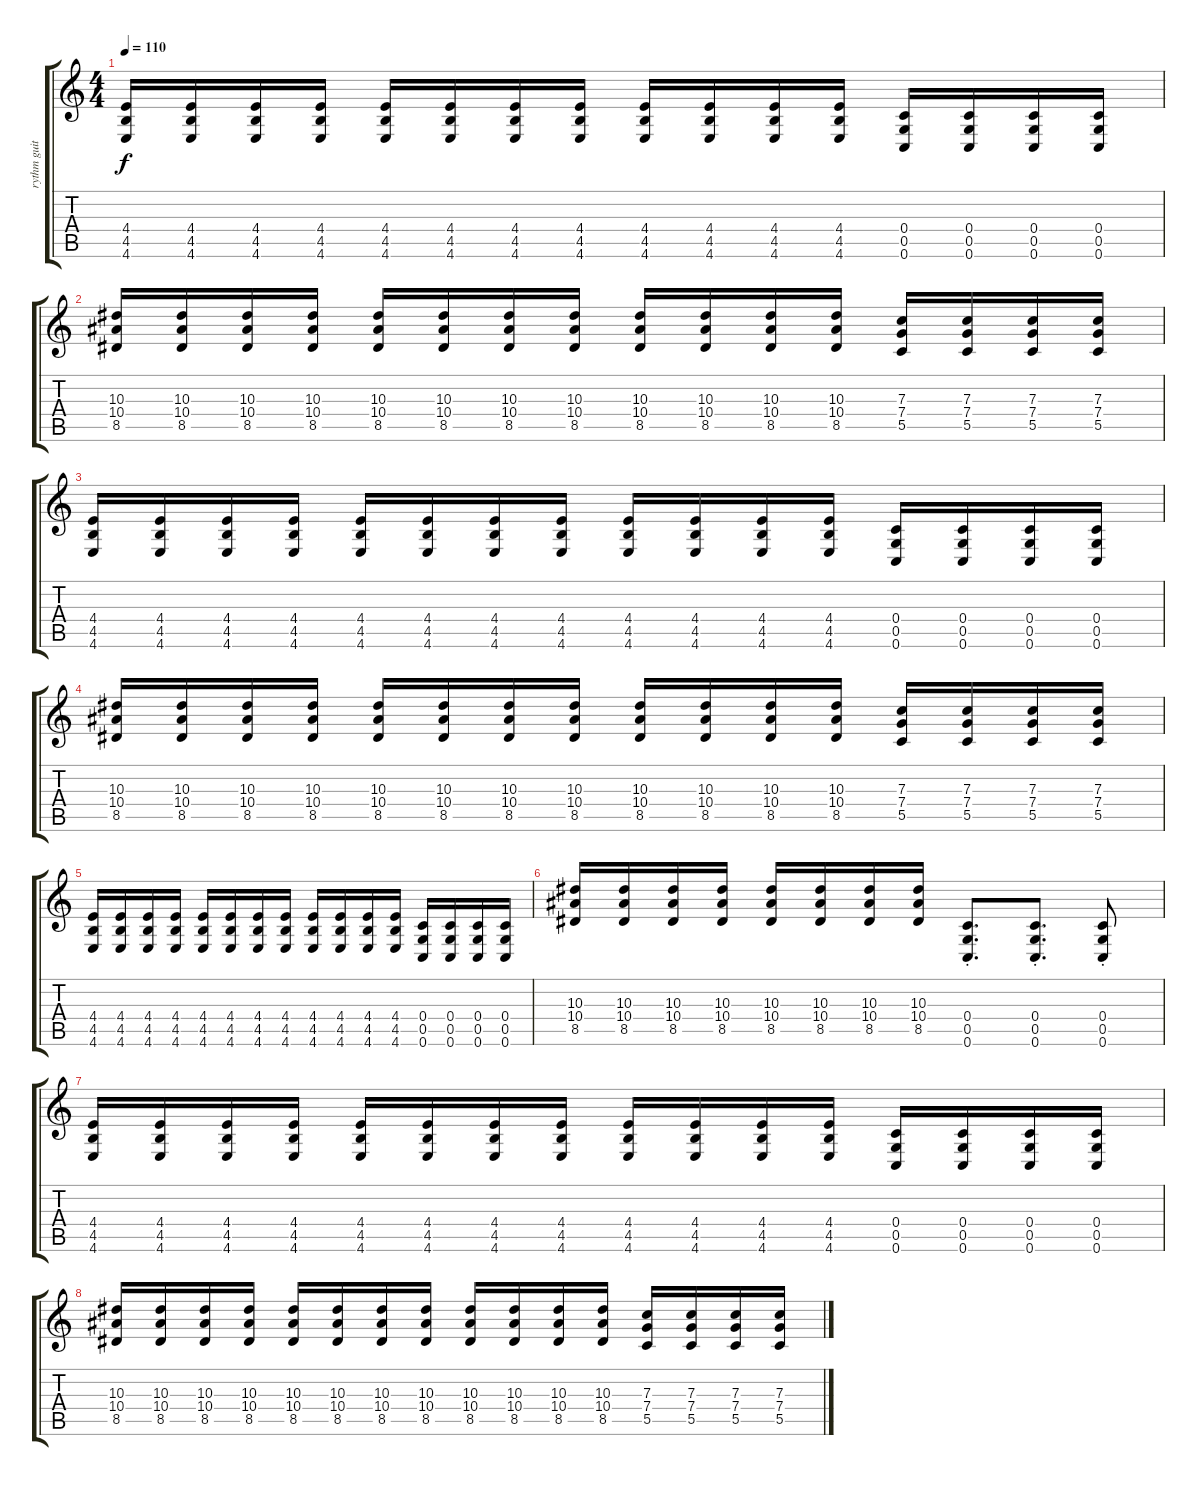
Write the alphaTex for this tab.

\track ("rythm guitar" "rythm guit") {instrument distortionguitar}
\staff {score tabs}
\tuning (D4 A3 F3 C3 G2 C2) {hide}
\ts (4 4)
\tempo 110
\clef g2
\ks c
(4.4 4.5 4.6).16{dy f} (4.4 4.5 4.6).16 (4.4 4.5 4.6).16 (4.4 4.5 4.6).16 (4.4 4.5 4.6).16 (4.4 4.5 4.6).16 (4.4 4.5 4.6).16 (4.4 4.5 4.6).16 (4.4 4.5 4.6).16 (4.4 4.5 4.6).16 (4.4 4.5 4.6).16 (4.4 4.5 4.6).16 (0.4 0.5 0.6).16 (0.4 0.5 0.6).16 (0.4 0.5 0.6).16 (0.4 0.5 0.6).16 |
(10.3 10.4 8.5).16 (10.3 10.4 8.5).16 (10.3 10.4 8.5).16 (10.3 10.4 8.5).16 (10.3 10.4 8.5).16 (10.3 10.4 8.5).16 (10.3 10.4 8.5).16 (10.3 10.4 8.5).16 (10.3 10.4 8.5).16 (10.3 10.4 8.5).16 (10.3 10.4 8.5).16 (10.3 10.4 8.5).16 (7.3 7.4 5.5).16 (7.3 7.4 5.5).16 (7.3 7.4 5.5).16 (7.3 7.4 5.5).16 |
(4.4 4.5 4.6).16 (4.4 4.5 4.6).16 (4.4 4.5 4.6).16 (4.4 4.5 4.6).16 (4.4 4.5 4.6).16 (4.4 4.5 4.6).16 (4.4 4.5 4.6).16 (4.4 4.5 4.6).16 (4.4 4.5 4.6).16 (4.4 4.5 4.6).16 (4.4 4.5 4.6).16 (4.4 4.5 4.6).16 (0.4 0.5 0.6).16 (0.4 0.5 0.6).16 (0.4 0.5 0.6).16 (0.4 0.5 0.6).16 |
(10.3 10.4 8.5).16 (10.3 10.4 8.5).16 (10.3 10.4 8.5).16 (10.3 10.4 8.5).16 (10.3 10.4 8.5).16 (10.3 10.4 8.5).16 (10.3 10.4 8.5).16 (10.3 10.4 8.5).16 (10.3 10.4 8.5).16 (10.3 10.4 8.5).16 (10.3 10.4 8.5).16 (10.3 10.4 8.5).16 (7.3 7.4 5.5).16 (7.3 7.4 5.5).16 (7.3 7.4 5.5).16 (7.3 7.4 5.5).16 |
(4.4 4.5 4.6).16 (4.4 4.5 4.6).16 (4.4 4.5 4.6).16 (4.4 4.5 4.6).16 (4.4 4.5 4.6).16 (4.4 4.5 4.6).16 (4.4 4.5 4.6).16 (4.4 4.5 4.6).16 (4.4 4.5 4.6).16 (4.4 4.5 4.6).16 (4.4 4.5 4.6).16 (4.4 4.5 4.6).16 (0.4 0.5 0.6).16 (0.4 0.5 0.6).16 (0.4 0.5 0.6).16 (0.4 0.5 0.6).16 |
(10.3 10.4 8.5).16 (10.3 10.4 8.5).16 (10.3 10.4 8.5).16 (10.3 10.4 8.5).16 (10.3 10.4 8.5).16 (10.3 10.4 8.5).16 (10.3 10.4 8.5).16 (10.3 10.4 8.5).16 (0.4{st} 0.5{st} 0.6{st}).8{d} (0.4{st} 0.5{st} 0.6{st}).8{d} (0.4{st} 0.5{st} 0.6{st}).8 |
(4.4 4.5 4.6).16 (4.4 4.5 4.6).16 (4.4 4.5 4.6).16 (4.4 4.5 4.6).16 (4.4 4.5 4.6).16 (4.4 4.5 4.6).16 (4.4 4.5 4.6).16 (4.4 4.5 4.6).16 (4.4 4.5 4.6).16 (4.4 4.5 4.6).16 (4.4 4.5 4.6).16 (4.4 4.5 4.6).16 (0.4 0.5 0.6).16 (0.4 0.5 0.6).16 (0.4 0.5 0.6).16 (0.4 0.5 0.6).16 |
(10.3 10.4 8.5).16 (10.3 10.4 8.5).16 (10.3 10.4 8.5).16 (10.3 10.4 8.5).16 (10.3 10.4 8.5).16 (10.3 10.4 8.5).16 (10.3 10.4 8.5).16 (10.3 10.4 8.5).16 (10.3 10.4 8.5).16 (10.3 10.4 8.5).16 (10.3 10.4 8.5).16 (10.3 10.4 8.5).16 (7.3 7.4 5.5).16 (7.3 7.4 5.5).16 (7.3 7.4 5.5).16 (7.3 7.4 5.5).16
